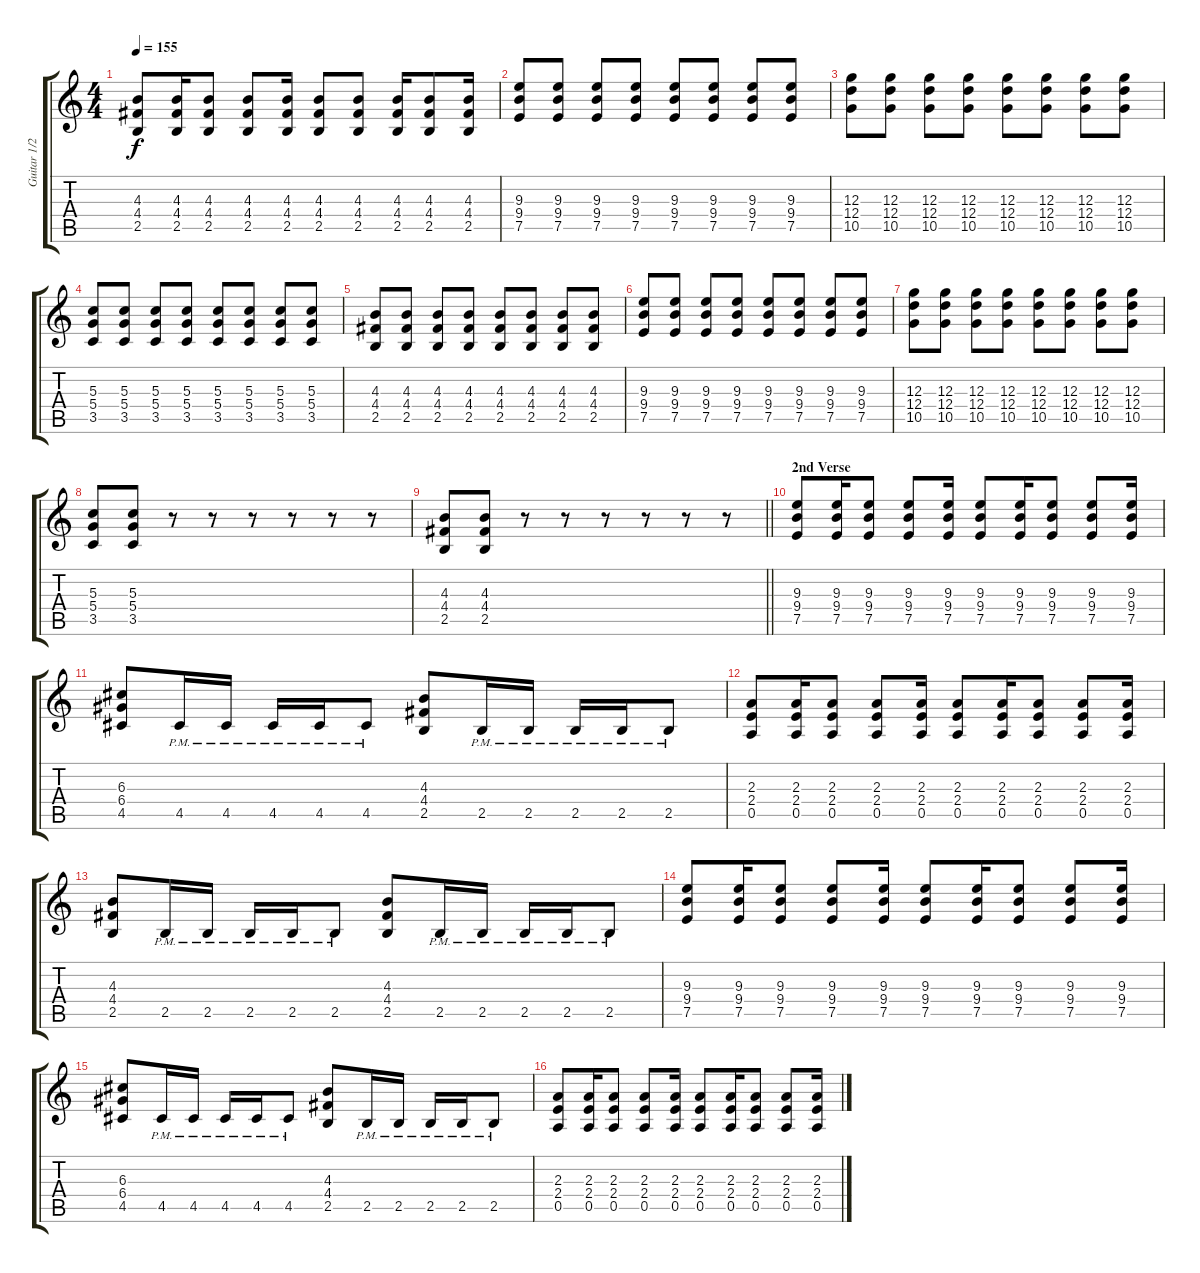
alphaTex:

\track ("Guitar 1/2" "Guitar 1/2") {instrument distortionguitar}
\staff {score tabs}
\tuning (E4 B3 G3 D3 A2 E2) {hide}
\ts (4 4)
\tempo 155
\clef g2
\ks c
(4.3 4.4 2.5).8{dy f} (4.3 4.4 2.5).16 (4.3 4.4 2.5).8 (4.3 4.4 2.5).8 (4.3 4.4 2.5).16 (4.3 4.4 2.5).8 (4.3 4.4 2.5).8 (4.3 4.4 2.5).16 (4.3 4.4 2.5).8 (4.3 4.4 2.5).16 |
(9.3 9.4 7.5).8 (9.3 9.4 7.5).8 (9.3 9.4 7.5).8 (9.3 9.4 7.5).8 (9.3 9.4 7.5).8 (9.3 9.4 7.5).8 (9.3 9.4 7.5).8 (9.3 9.4 7.5).8 |
(12.3 12.4 10.5).8 (12.3 12.4 10.5).8 (12.3 12.4 10.5).8 (12.3 12.4 10.5).8 (12.3 12.4 10.5).8 (12.3 12.4 10.5).8 (12.3 12.4 10.5).8 (12.3 12.4 10.5).8 |
(5.3 5.4 3.5).8 (5.3 5.4 3.5).8 (5.3 5.4 3.5).8 (5.3 5.4 3.5).8 (5.3 5.4 3.5).8 (5.3 5.4 3.5).8 (5.3 5.4 3.5).8 (5.3 5.4 3.5).8 |
(4.3 4.4 2.5).8 (4.3 4.4 2.5).8 (4.3 4.4 2.5).8 (4.3 4.4 2.5).8 (4.3 4.4 2.5).8 (4.3 4.4 2.5).8 (4.3 4.4 2.5).8 (4.3 4.4 2.5).8 |
(9.3 9.4 7.5).8 (9.3 9.4 7.5).8 (9.3 9.4 7.5).8 (9.3 9.4 7.5).8 (9.3 9.4 7.5).8 (9.3 9.4 7.5).8 (9.3 9.4 7.5).8 (9.3 9.4 7.5).8 |
(12.3 12.4 10.5).8 (12.3 12.4 10.5).8 (12.3 12.4 10.5).8 (12.3 12.4 10.5).8 (12.3 12.4 10.5).8 (12.3 12.4 10.5).8 (12.3 12.4 10.5).8 (12.3 12.4 10.5).8 |
(5.3 5.4 3.5).8 (5.3 5.4 3.5).8 r.8 r.8 r.8 r.8 r.8 r.8 |
\barLineRight lightlight
(4.3 4.4 2.5).8 (4.3 4.4 2.5).8 r.8 r.8 r.8 r.8 r.8 r.8 |
\section ("" "2nd Verse")
(9.3 9.4 7.5).8 (9.3 9.4 7.5).16 (9.3 9.4 7.5).8 (9.3 9.4 7.5).8 (9.3 9.4 7.5).16 (9.3 9.4 7.5).8 (9.3 9.4 7.5).16 (9.3 9.4 7.5).8 (9.3 9.4 7.5).8 (9.3 9.4 7.5).16 |
(6.3 6.4 4.5).8 4.5{pm}.16 4.5{pm}.16 4.5{pm}.16 4.5{pm}.16 4.5{pm}.8 (4.3 4.4 2.5).8 2.5{pm}.16 2.5{pm}.16 2.5{pm}.16 2.5{pm}.16 2.5{pm}.8 |
(2.3 2.4 0.5).8 (2.3 2.4 0.5).16 (2.3 2.4 0.5).8 (2.3 2.4 0.5).8 (2.3 2.4 0.5).16 (2.3 2.4 0.5).8 (2.3 2.4 0.5).16 (2.3 2.4 0.5).8 (2.3 2.4 0.5).8 (2.3 2.4 0.5).16 |
(4.3 4.4 2.5).8 2.5{pm}.16 2.5{pm}.16 2.5{pm}.16 2.5{pm}.16 2.5{pm}.8 (4.3 4.4 2.5).8 2.5{pm}.16 2.5{pm}.16 2.5{pm}.16 2.5{pm}.16 2.5{pm}.8 |
(9.3 9.4 7.5).8 (9.3 9.4 7.5).16 (9.3 9.4 7.5).8 (9.3 9.4 7.5).8 (9.3 9.4 7.5).16 (9.3 9.4 7.5).8 (9.3 9.4 7.5).16 (9.3 9.4 7.5).8 (9.3 9.4 7.5).8 (9.3 9.4 7.5).16 |
(6.3 6.4 4.5).8 4.5{pm}.16 4.5{pm}.16 4.5{pm}.16 4.5{pm}.16 4.5{pm}.8 (4.3 4.4 2.5).8 2.5{pm}.16 2.5{pm}.16 2.5{pm}.16 2.5{pm}.16 2.5{pm}.8 |
(2.3 2.4 0.5).8 (2.3 2.4 0.5).16 (2.3 2.4 0.5).8 (2.3 2.4 0.5).8 (2.3 2.4 0.5).16 (2.3 2.4 0.5).8 (2.3 2.4 0.5).16 (2.3 2.4 0.5).8 (2.3 2.4 0.5).8 (2.3 2.4 0.5).16
